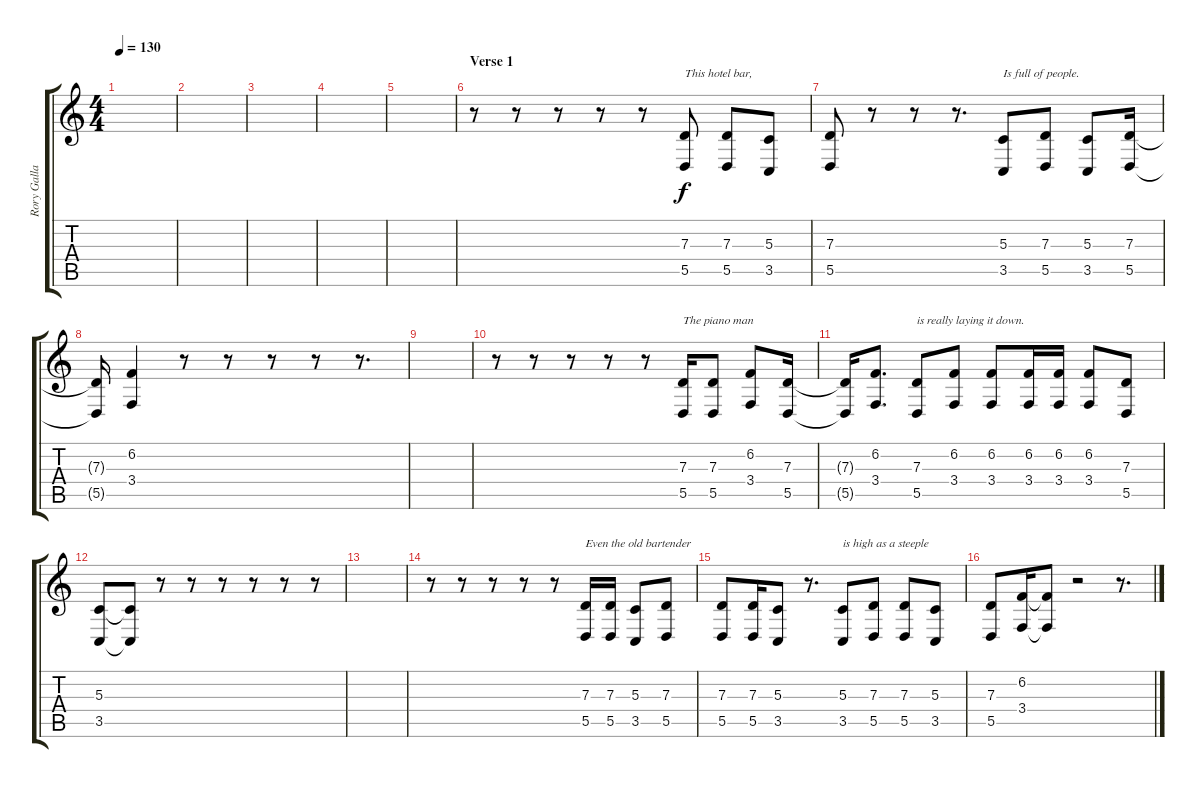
\track ("Rory Gallagher Vocals" "Rory Galla") {instrument sopranosax}
\staff {score tabs}
\tuning (E4 B3 G3 D3 A2 E2) {hide}
\ts (4 4)
\tempo 130
\clef g2
\ks c
|
|
|
|
|
\section ("" "Verse 1")
r.8 r.8 r.8 r.8 r.8 (7.3 5.5).8{txt "This hotel bar,"} (7.3 5.5).8 (5.3 3.5).8 |
(7.3 5.5).8 r.8 r.8 r.8{d} (5.3 3.5).8{txt "Is full of people."} (7.3 5.5).8 (5.3 3.5).8 (7.3 5.5).16 |
(7.3{t} 5.5{t}).16 (6.2 3.4).4 r.8 r.8 r.8 r.8 r.8{d} |
|
r.8 r.8 r.8 r.8 r.8 (7.3 5.5).16{txt "The piano man"} (7.3 5.5).8 (6.2 3.4).8 (7.3 5.5).16 |
(7.3{t} 5.5{t}).16 (6.2 3.4).8{d} (7.3 5.5).8{txt "is really laying it down."} (6.2 3.4).8 (6.2 3.4).8 (6.2 3.4).16 (6.2 3.4).16 (6.2 3.4).8 (7.3 5.5).8 |
(5.3 3.5).8 (5.3{t} 3.5{t}).8 r.8 r.8 r.8 r.8 r.8 r.8 |
|
r.8 r.8 r.8 r.8 r.8 (7.3 5.5).16{txt "Even the old bartender"} (7.3 5.5).16 (5.3 3.5).8 (7.3 5.5).8 |
(7.3 5.5).8 (7.3 5.5).16 (5.3 3.5).8 r.8{d} (5.3 3.5).8{txt "is high as a steeple"} (7.3 5.5).8 (7.3 5.5).8 (5.3 3.5).8 |
(7.3 5.5).8 (6.2 3.4).16 (6.2{t} 3.4{t}).8 r.2 r.8{d}
